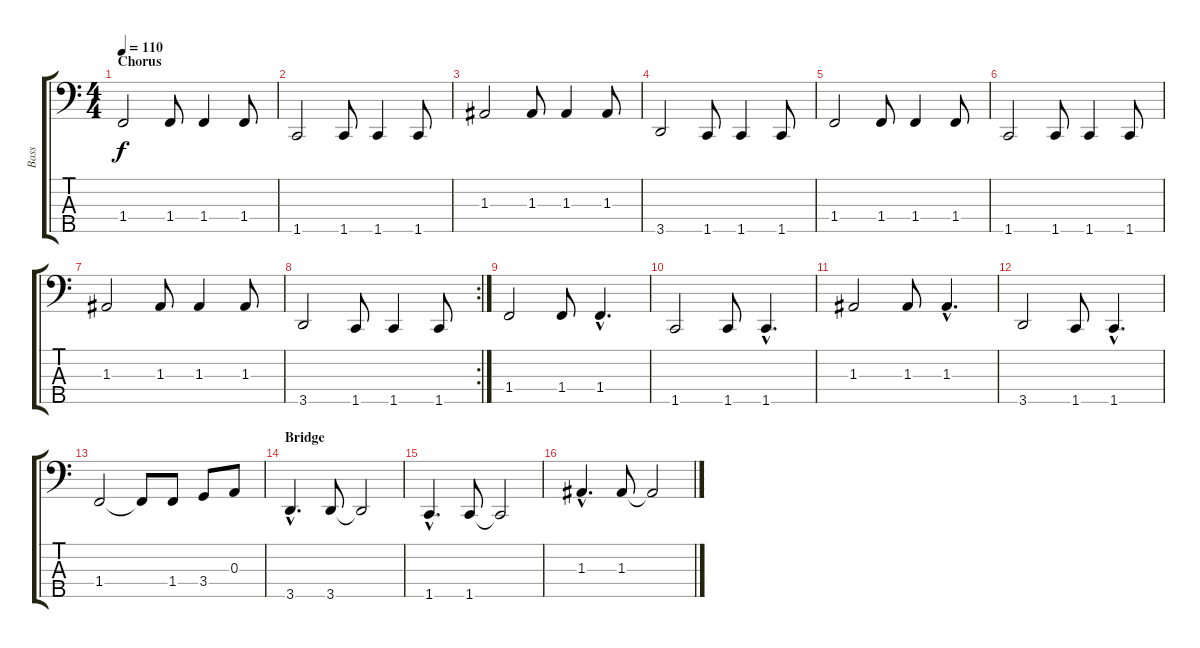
\track ("Bass" "Bass") {instrument electricbassfinger}
\staff {score tabs}
\tuning (G2 D2 A1 E1 B0) {hide}
\ts (4 4)
\section ("" "Chorus")
\tempo 110
\clef f4
\ks c
1.4.2{dy f} 1.4.8 1.4.4 1.4.8 |
1.5.2 1.5.8 1.5.4 1.5.8 |
1.3.2 1.3.8 1.3.4 1.3.8 |
3.5.2 1.5.8 1.5.4 1.5.8 |
1.4.2 1.4.8 1.4.4 1.4.8 |
1.5.2 1.5.8 1.5.4 1.5.8 |
1.3.2 1.3.8 1.3.4 1.3.8 |
\rc 2
3.5.2 1.5.8 1.5.4 1.5.8 |
1.4.2 1.4.8 1.4{hac}.4{d} |
1.5.2 1.5.8 1.5{hac}.4{d} |
1.3.2 1.3.8 1.3{hac}.4{d} |
3.5.2 1.5.8 1.5{hac}.4{d} |
1.4.2 1.4{t}.8 1.4.8 3.4.8 0.3.8 |
\section ("" "Bridge")
3.5{hac}.4{d} 3.5.8 3.5{t}.2 |
1.5{hac}.4{d} 1.5.8 1.5{t}.2 |
1.3{hac}.4{d} 1.3.8 1.3{t}.2
